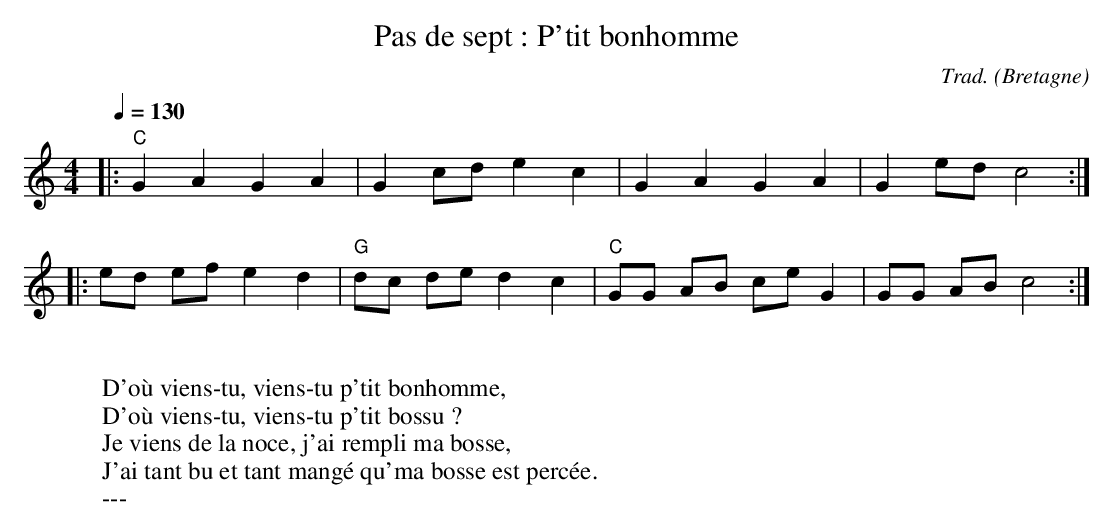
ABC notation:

X:1
T:Pas de sept : P'tit bonhomme
C:Trad.
O:Bretagne
M:4/4
L:1/16
Q:1/4=130
K:C
|: "C"G4 A4 G4 A4 | G4 c2d2 e4 c4 | G4 A4 G4 A4 | G4 e2d2 c8 :|
|: e2d2 e2f2 e4 d4 | "G"d2c2 d2e2 d4 c4 | "C"G2G2 A2B2 c2e2 G4 | G2G2 A2B2 c8 :|
W:
W:D'où viens-tu, viens-tu p'tit bonhomme,
W:D'où viens-tu, viens-tu p'tit bossu ?
W:Je viens de la noce, j'ai rempli ma bosse,
W:J'ai tant bu et tant mangé qu'ma bosse est percée.
W:---
